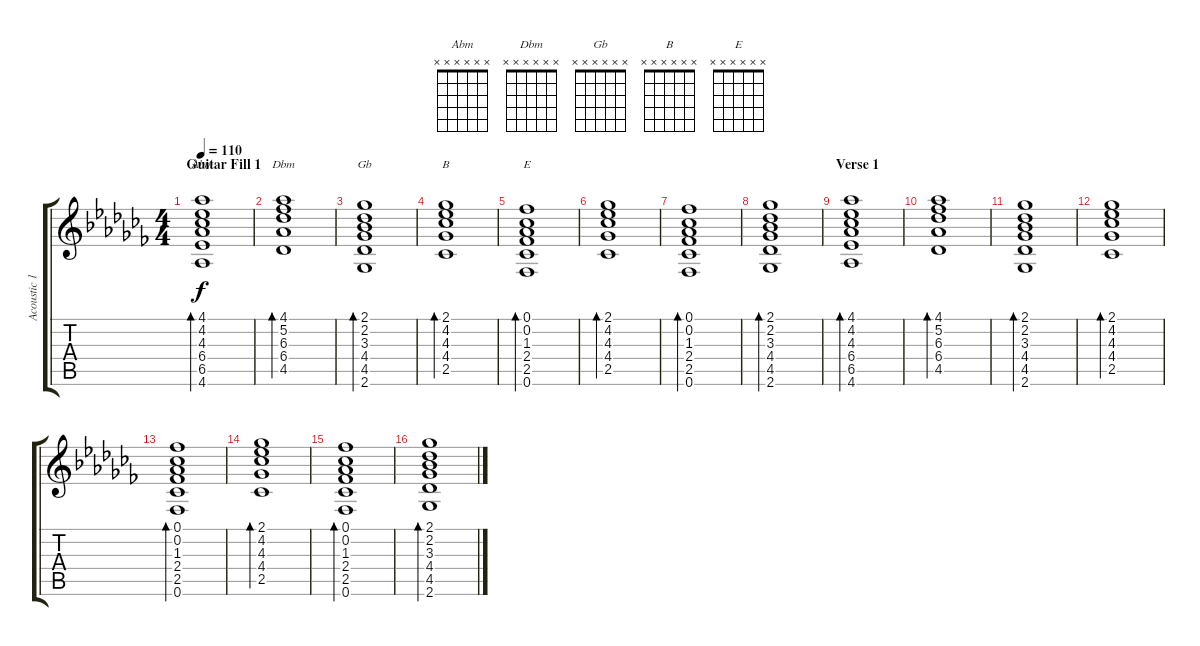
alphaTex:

\track ("Acoustic 1" "Acoustic 1") {instrument acousticguitarsteel}
\staff {score tabs}
\tuning (E4 B3 G3 D3 A2 E2) {hide}
\chord ("Abm" x x x x x x)
\chord ("Dbm" x x x x x x)
\chord ("Gb" x x x x x x)
\chord ("B" x x x x x x)
\chord ("E" x x x x x x)
\ts (4 4)
\section ("" "Guitar Fill 1")
\tempo 110
\clef g2
\ks abminor
(4.1 4.2 4.3 6.4 6.5 4.6).1{bd 480 ch "Abm" dy f} |
(4.1 5.2 6.3 6.4 4.5).1{bd 480 ch "Dbm"} |
(2.1 2.2 3.3 4.4 4.5 2.6).1{bd 480 ch "Gb"} |
(2.1 4.2 4.3 4.4 2.5).1{bd 480 ch "B"} |
(0.1 0.2 1.3 2.4 2.5 0.6).1{bd 480 ch "E"} |
(2.1 4.2 4.3 4.4 2.5).1{bd 480} |
(0.1 0.2 1.3 2.4 2.5 0.6).1{bd 480} |
(2.1 2.2 3.3 4.4 4.5 2.6).1{bd 480} |
\section ("" "Verse 1")
(4.1 4.2 4.3 6.4 6.5 4.6).1{bd 480} |
(4.1 5.2 6.3 6.4 4.5).1{bd 480} |
(2.1 2.2 3.3 4.4 4.5 2.6).1{bd 480} |
(2.1 4.2 4.3 4.4 2.5).1{bd 480} |
(0.1 0.2 1.3 2.4 2.5 0.6).1{bd 480} |
(2.1 4.2 4.3 4.4 2.5).1{bd 480} |
(0.1 0.2 1.3 2.4 2.5 0.6).1{bd 480} |
(2.1 2.2 3.3 4.4 4.5 2.6).1{bd 480}
